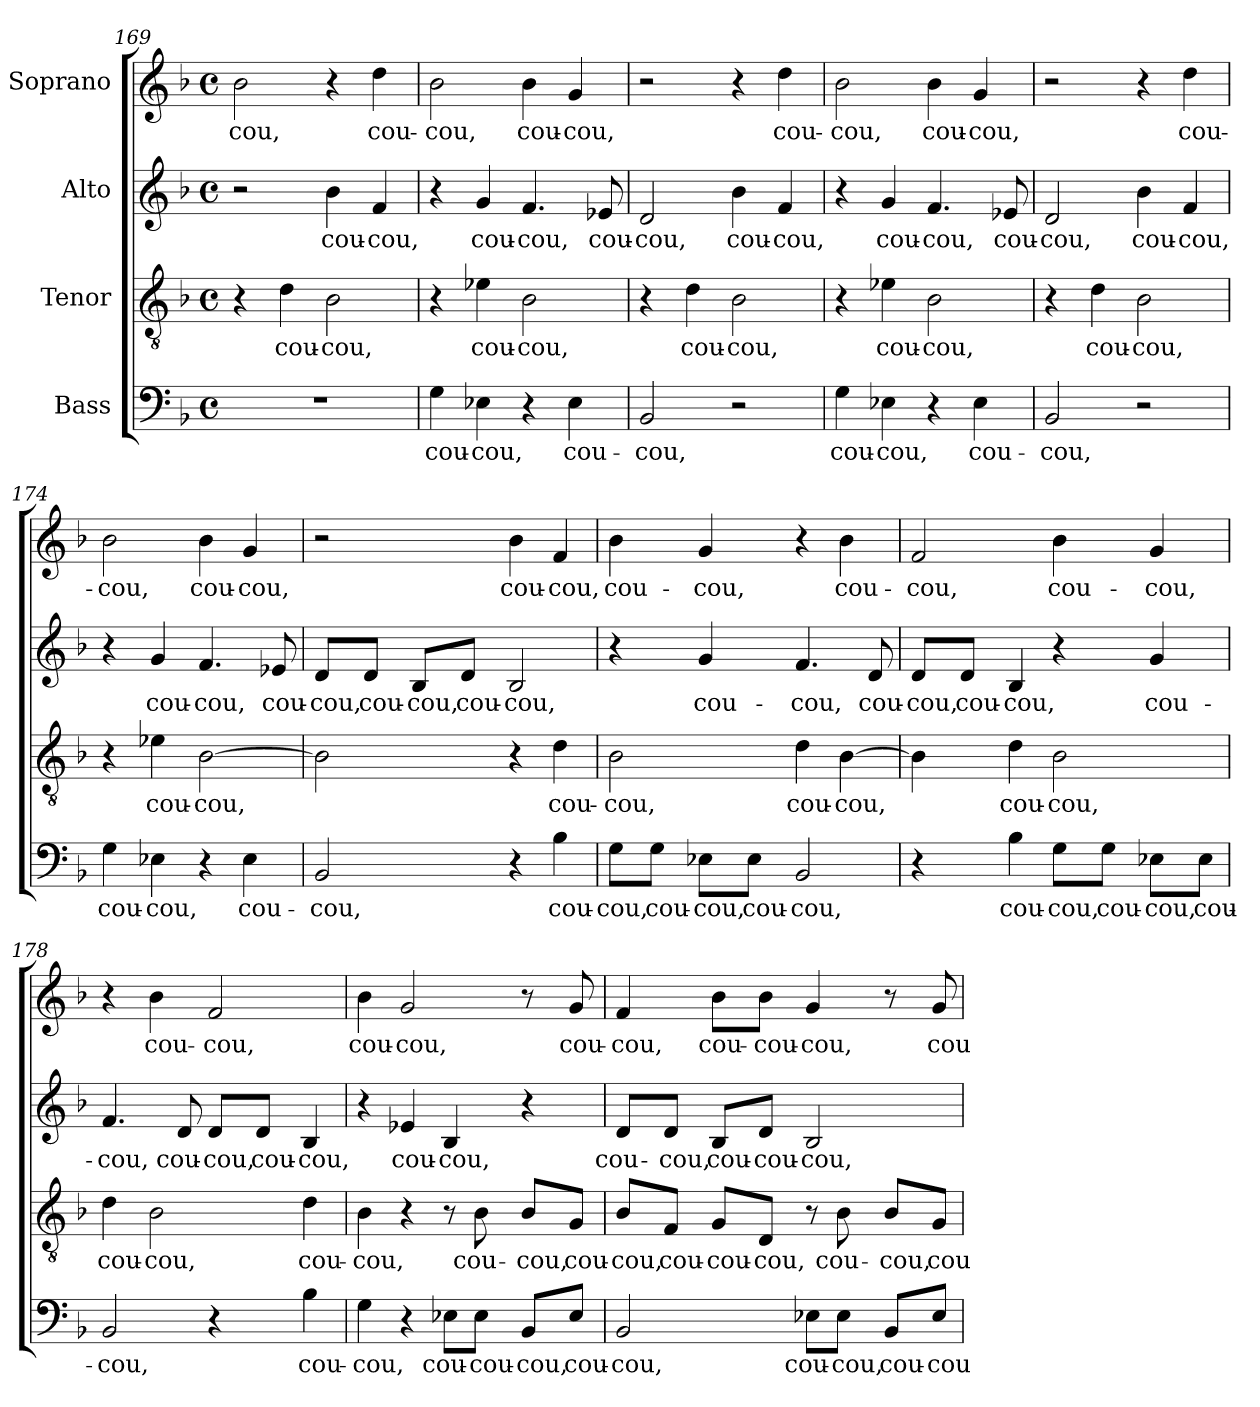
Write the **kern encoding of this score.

**kern	**text	**kern	**text	**kern	**text	**kern	**text
*part4	*part4	*part3	*part3	*part2	*part2	*part1	*part1
*staff4	*staff4	*staff3	*staff3	*staff2	*staff2	*staff1	*staff1
*I"Bass	*	*I"Tenor	*	*I"Alto	*	*I"Soprano	*
*clefF4	*	*clefGv2	*	*clefG2	*	*clefG2	*
*k[b-]	*	*k[b-]	*	*k[b-]	*	*k[b-]	*
*F:	*	*F:	*	*F:	*	*F:	*
*M4/4	*	*M4/4	*	*M4/4	*	*M4/4	*
*met(c)	*	*met(c)	*	*met(c)	*	*met(c)	*
=169	=169	=169	=169	=169	=169	=169	=169
1r	.	4r	.	2r	.	2b-\	-cou,
.	.	4d\	cou-	.	.	.	.
.	.	2B-\	-cou,	4b-\	cou-	4r	.
.	.	.	.	4f/	-cou,	4dd\	cou-
!!LO:PB:g=z
=170	=170	=170	=170	=170	=170	=170	=170
4G\	cou-	4r	.	4r	.	2b-\	-cou,
4E-X\	-cou,	4e-X\	cou-	4g/	cou-	.	.
4r	.	2B-\	-cou,	4.f/	-cou,	4b-\	cou-
4E-\	cou-	.	.	.	.	4g/	-cou,
.	.	.	.	8e-X/	cou-	.	.
=171	=171	=171	=171	=171	=171	=171	=171
2BB-/	-cou,	4r	.	2d/	cou,	2r	.
.	.	4d\	cou-	.	.	.	.
2r	.	2B-\	-cou,	4b-\	cou-	4r	.
.	.	.	.	4f/	-cou,	4dd\	cou-
=172	=172	=172	=172	=172	=172	=172	=172
4G\	cou-	4r	.	4r	.	2b-\	-cou,
4E-X\	-cou,	4e-X\	cou-	4g/	cou-	.	.
4r	.	2B-\	-cou,	4.f/	-cou,	4b-\	cou-
4E-\	cou-	.	.	.	.	4g/	-cou,
.	.	.	.	8e-X/	cou-	.	.
=173	=173	=173	=173	=173	=173	=173	=173
2BB-/	-cou,	4r	.	2d/	cou,	2r	.
.	.	4d\	cou-	.	.	.	.
2r	.	2B-\	-cou,	4b-\	cou-	4r	.
.	.	.	.	4f/	-cou,	4dd\	cou-
=174	=174	=174	=174	=174	=174	=174	=174
4G\	cou-	4r	.	4r	.	2b-\	-cou,
4E-X\	-cou,	4e-X\	cou-	4g/	cou-	.	.
4r	.	[2B-\	-cou,	4.f/	-cou,	4b-\	cou-
4E-\	cou-	.	.	.	.	4g/	-cou,
.	.	.	.	8e-X/	cou-	.	.
=175	=175	=175	=175	=175	=175	=175	=175
2BB-/	-cou,	2B-\]	.	8d/L	-cou,	2r	.
.	.	.	.	8d/J	cou-	.	.
.	.	.	.	8B-/L	-cou,	.	.
.	.	.	.	8d/J	cou-	.	.
4r	.	4r	.	2B-/	-cou,	4b-\	cou-
4B-\	cou-	4d\	cou-	.	.	4f/	-cou,
!!LO:LB:g=z
=176	=176	=176	=176	=176	=176	=176	=176
8G\L	-cou,	2B-\	-cou,	4r	.	4b-\	cou-
8G\J	cou-	.	.	.	.	.	.
8E-X\L	-cou,	.	.	4g/	cou-	4g/	-cou,
8E-\J	cou-	.	.	.	.	.	.
2BB-/	-cou,	4d\	cou-	4.f/	-cou,	4r	.
.	.	[4B-\	-cou,	.	.	4b-\	cou-
.	.	.	.	8d/	cou-	.	.
=177	=177	=177	=177	=177	=177	=177	=177
4r	.	4B-\]	.	8d/L	-cou,	2f/	-cou,
.	.	.	.	8d/J	cou-	.	.
4B-\	cou-	4d\	cou-	4B-/	-cou,	.	.
8G\L	-cou,	2B-\	-cou,	4r	.	4b-\	cou-
8G\J	cou-	.	.	.	.	.	.
8E-X\L	-cou,	.	.	4g/	cou-	4g/	-cou,
8E-\J	cou-	.	.	.	.	.	.
=178	=178	=178	=178	=178	=178	=178	=178
2BB-/	-cou,	4d\	cou-	4.f/	-cou,	4r	.
.	.	2B-\	-cou,	.	.	4b-\	cou-
.	.	.	.	8d/	cou-	.	.
4r	.	.	.	8d/L	-cou,	2f/	-cou,
.	.	.	.	8d/J	cou-	.	.
4B-\	cou-	4d\	cou-	4B-/	-cou,	.	.
=179	=179	=179	=179	=179	=179	=179	=179
4G\	-cou,	4B-\	-cou,	4r	.	4b-\	cou-
4r	.	4r	.	4e-X/	cou-	2g/	-cou,
8E-X\L	cou-	8r	.	4B-/	-cou,	.	.
8E-\J	-cou-	8B-\	cou-	.	.	.	.
8BB-/L	-cou,	8B-/L	-cou,	4r	.	8r	.
8E-/J	cou-	8G/J	cou-	.	.	8g/	cou-
!!LO:LB:g=z
=180	=180	=180	=180	=180	=180	=180	=180
2BB-/	-cou,	8B-/L	-cou,	8d/L	cou-	4f/	-cou,
.	.	8F/J	cou-	8d/J	-cou,	.	.
.	.	8G/L	-cou-	8B-/L	cou-	8b-\L	cou-
.	.	8D/J	-cou,	8d/J	-cou-	8b-\J	-cou-
8E-X\L	cou-	8r	.	2B-/	-cou,	4g/	-cou,
8E-\J	-cou,	8B-\	cou-	.	.	.	.
8BB-/L	cou-	8B-/L	-cou,	.	.	8r	.
8E-/J	-cou-	8G/J	cou-	.	.	8g/	cou-
=	=	=	=	=	=	=	=
*-	*-	*-	*-	*-	*-	*-	*-
